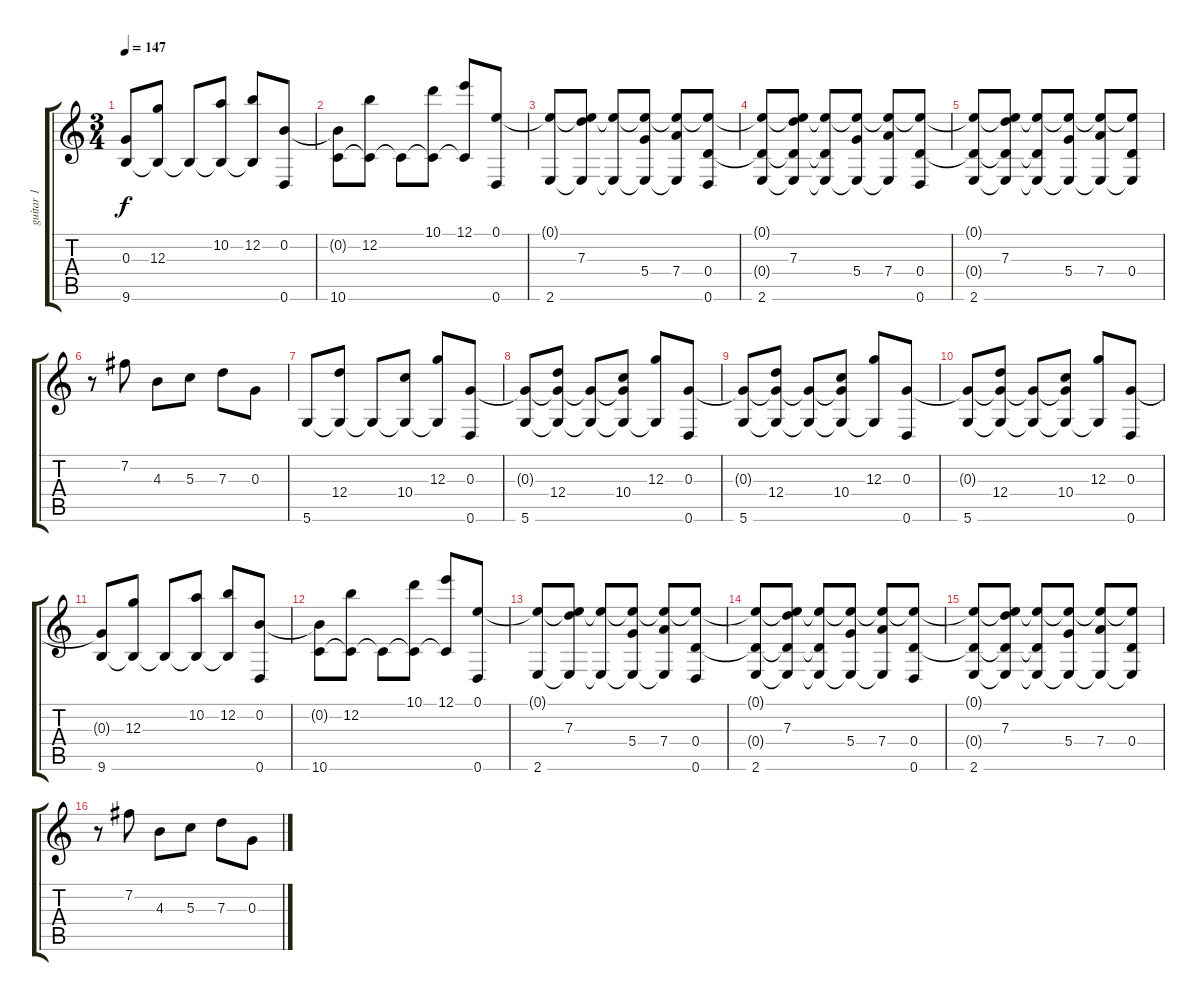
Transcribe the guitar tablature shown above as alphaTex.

\track ("guitar 1" "guitar 1") {instrument electricguitarclean}
\staff {score tabs}
\tuning (E4 B3 G3 D3 A2 D2) {hide}
\ts (3 4)
\tempo 147
\clef g2
\ks c
(0.3{t} 9.6).8{dy f} (12.3 9.6{t}).8 9.6{t}.8 (10.2 9.6{t}).8 (12.2 9.6{t}).8 (0.2 0.6).8 |
(0.2{t} 10.6).8 (12.2 10.6{t}).8 10.6{t}.8 (10.1 10.6{t}).8 (12.1 10.6{t}).8 (0.1 0.6).8 |
(0.1{t} 2.6).8 (0.1{t} 7.3 2.6{t}).8 (0.1{t} 2.6{t}).8 (0.1{t} 5.4 2.6{t}).8 (0.1{t} 7.4 2.6{t}).8 (0.1{t} 0.4 0.6).8 |
(0.1{t} 0.4{t} 2.6).8 (0.1{t} 7.3 0.4{t} 2.6{t}).8 (0.1{t} 0.4{t} 2.6{t}).8 (0.1{t} 5.4 2.6{t}).8 (0.1{t} 7.4 2.6{t}).8 (0.1{t} 0.4 0.6).8 |
(0.1{t} 0.4{t} 2.6).8 (0.1{t} 7.3 0.4{t} 2.6{t}).8 (0.1{t} 0.4{t} 2.6{t}).8 (0.1{t} 5.4 2.6{t}).8 (0.1{t} 7.4 2.6{t}).8 (0.1{t} 0.4 2.6{t}).8 |
r.8 7.2.8 4.3.8 5.3.8 7.3.8 0.3.8 |
5.6.8 (12.4 5.6{t}).8 5.6{t}.8 (10.4 5.6{t}).8 (12.3 5.6{t}).8 (0.3 0.6).8 |
(0.3{t} 5.6).8 (0.3{t} 12.4 5.6{t}).8 (0.3{t} 5.6{t}).8 (0.3{t} 10.4 5.6{t}).8 (12.3 5.6{t}).8 (0.3 0.6).8 |
(0.3{t} 5.6).8 (0.3{t} 12.4 5.6{t}).8 (0.3{t} 5.6{t}).8 (0.3{t} 10.4 5.6{t}).8 (12.3 5.6{t}).8 (0.3 0.6).8 |
(0.3{t} 5.6).8 (0.3{t} 12.4 5.6{t}).8 (0.3{t} 5.6{t}).8 (0.3{t} 10.4 5.6{t}).8 (12.3 5.6{t}).8 (0.3 0.6).8 |
(0.3{t} 9.6).8 (12.3 9.6{t}).8 9.6{t}.8 (10.2 9.6{t}).8 (12.2 9.6{t}).8 (0.2 0.6).8 |
(0.2{t} 10.6).8 (12.2 10.6{t}).8 10.6{t}.8 (10.1 10.6{t}).8 (12.1 10.6{t}).8 (0.1 0.6).8 |
(0.1{t} 2.6).8 (0.1{t} 7.3 2.6{t}).8 (0.1{t} 2.6{t}).8 (0.1{t} 5.4 2.6{t}).8 (0.1{t} 7.4 2.6{t}).8 (0.1{t} 0.4 0.6).8 |
(0.1{t} 0.4{t} 2.6).8 (0.1{t} 7.3 0.4{t} 2.6{t}).8 (0.1{t} 0.4{t} 2.6{t}).8 (0.1{t} 5.4 2.6{t}).8 (0.1{t} 7.4 2.6{t}).8 (0.1{t} 0.4 0.6).8 |
(0.1{t} 0.4{t} 2.6).8 (0.1{t} 7.3 0.4{t} 2.6{t}).8 (0.1{t} 0.4{t} 2.6{t}).8 (0.1{t} 5.4 2.6{t}).8 (0.1{t} 7.4 2.6{t}).8 (0.1{t} 0.4 2.6{t}).8 |
r.8 7.2.8 4.3.8 5.3.8 7.3.8 0.3.8
